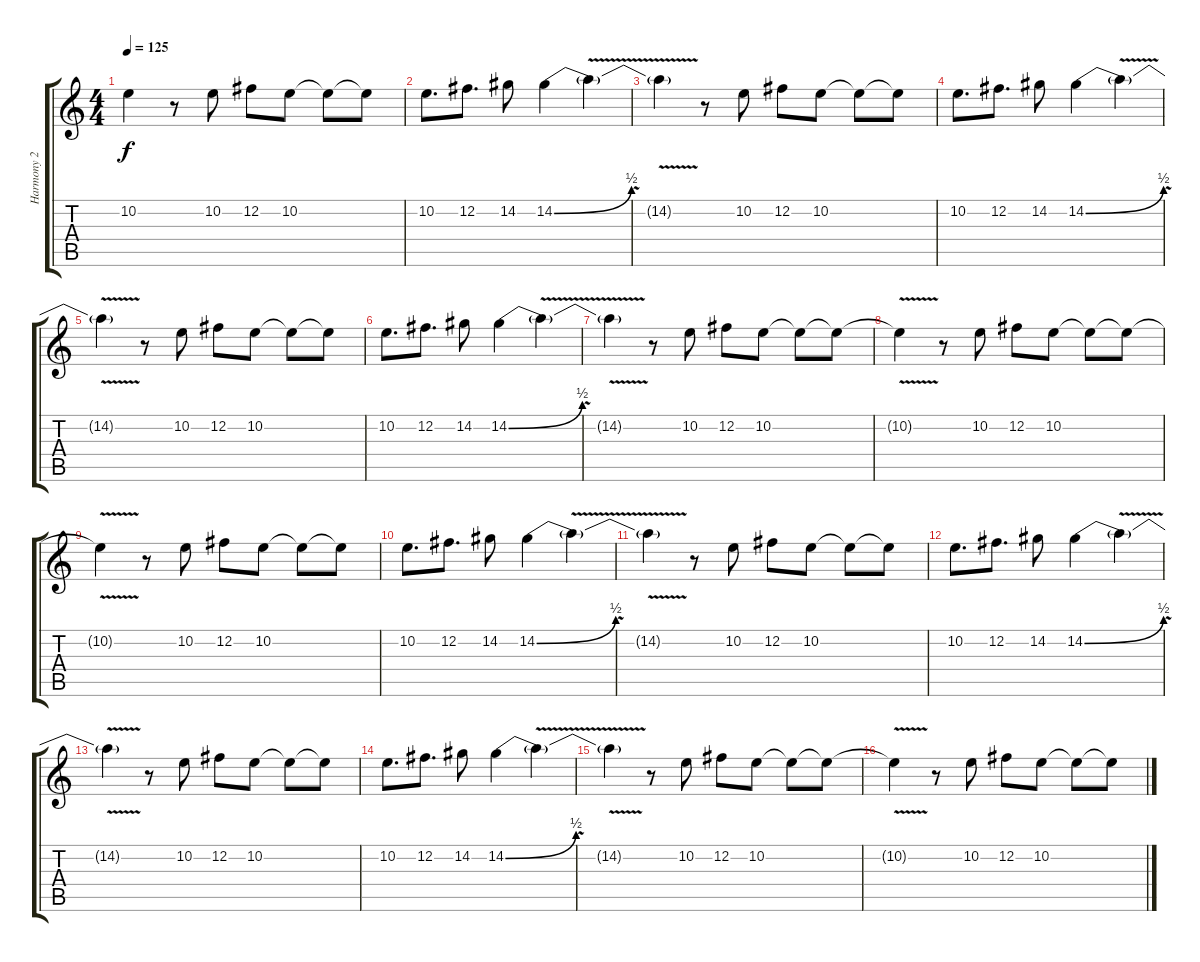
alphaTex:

\track ("Harmony 2" "Harmony 2") {instrument distortionguitar}
\staff {score tabs}
\tuning (B3 Gb3 D3 A2 E2 B1) {hide}
\ts (4 4)
\tempo 125
\clef g2
\ks c
10.2{t}.4{dy f} r.8 10.2.8 12.2.8 10.2.8 10.2{t}.8 10.2{t}.8 |
10.2.8{d} 12.2.8{d} 14.2.8 14.2{be (bend 0 0 60 2)}.4 14.2{v t}.4 |
14.2{t}.4 r.8 10.2.8 12.2.8 10.2.8 10.2{t}.8 10.2{t}.8 |
10.2.8{d} 12.2.8{d} 14.2.8 14.2{be (bend 0 0 60 2)}.4 14.2{v t}.4 |
14.2{t}.4 r.8 10.2.8 12.2.8 10.2.8 10.2{t}.8 10.2{t}.8 |
10.2.8{d} 12.2.8{d} 14.2.8 14.2{be (bend 0 0 60 2)}.4 14.2{v t}.4 |
14.2{t}.4 r.8 10.2.8 12.2.8 10.2.8 10.2{t}.8 10.2{t}.8 |
10.2{v t}.4 r.8 10.2.8 12.2.8 10.2.8 10.2{t}.8 10.2{t}.8 |
10.2{v t}.4 r.8 10.2.8 12.2.8 10.2.8 10.2{t}.8 10.2{t}.8 |
10.2.8{d} 12.2.8{d} 14.2.8 14.2{be (bend 0 0 60 2)}.4 14.2{v t}.4 |
14.2{t}.4 r.8 10.2.8 12.2.8 10.2.8 10.2{t}.8 10.2{t}.8 |
10.2.8{d} 12.2.8{d} 14.2.8 14.2{be (bend 0 0 60 2)}.4 14.2{v t}.4 |
14.2{t}.4 r.8 10.2.8 12.2.8 10.2.8 10.2{t}.8 10.2{t}.8 |
10.2.8{d} 12.2.8{d} 14.2.8 14.2{be (bend 0 0 60 2)}.4 14.2{v t}.4 |
14.2{t}.4 r.8 10.2.8 12.2.8 10.2.8 10.2{t}.8 10.2{t}.8 |
10.2{v t}.4 r.8 10.2.8 12.2.8 10.2.8 10.2{t}.8 10.2{t}.8
